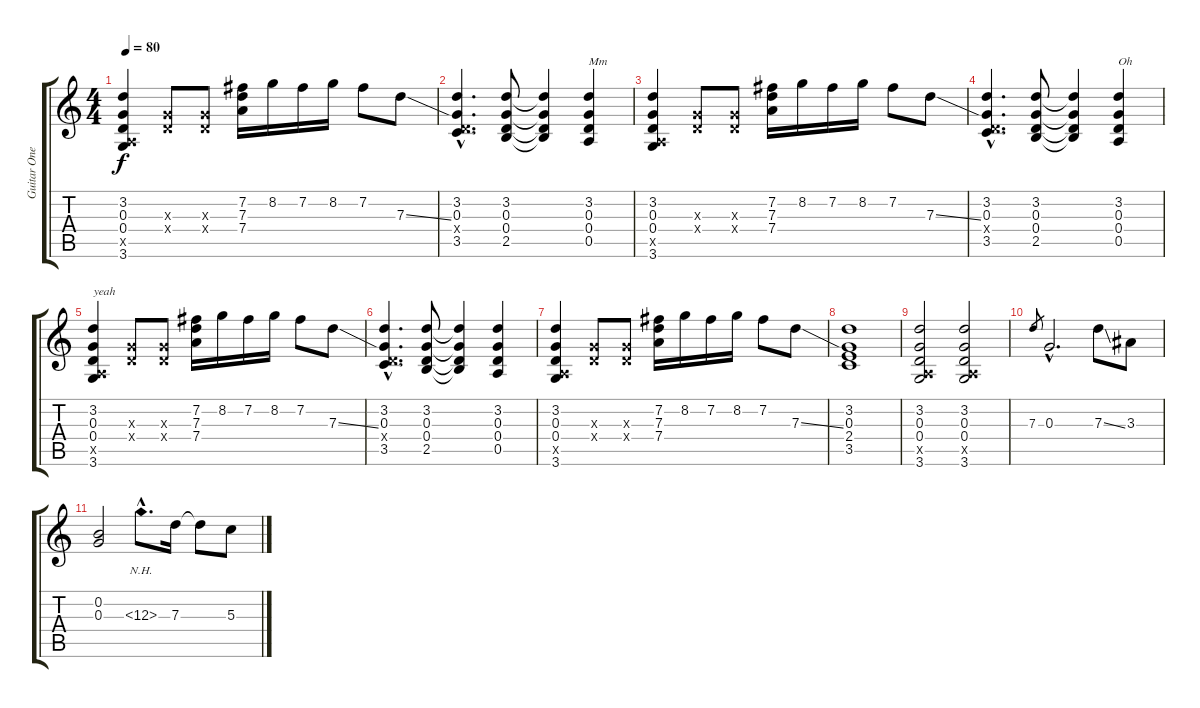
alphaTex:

\track ("Guitar One" "Guitar One") {instrument electricguitarclean}
\staff {score tabs}
\tuning (E4 B3 G3 D3 A2 E2) {hide}
\ts (4 4)
\tempo 80
\clef g2
\ks c
(3.2 0.3 0.4 0.5{x} 3.6).4{dy f} (0.3{x} 0.4{x}).8 (0.3{x} 0.4{x}).8 (7.2 7.3 7.4).16 8.2.16 7.2.16 8.2.16 7.2.8 7.3{ss}.8 |
(3.2{hac} 0.3{hac} 0.4{hac x} 3.5{hac}).4{d} (3.2 0.3 0.4 2.5).8 (3.2{t} 0.3{t} 0.4{t} 2.5{t}).4 (3.2 0.3 0.4 0.5).4{txt "Mm"} |
(3.2 0.3 0.4 0.5{x} 3.6).4 (0.3{x} 0.4{x}).8 (0.3{x} 0.4{x}).8 (7.2 7.3 7.4).16 8.2.16 7.2.16 8.2.16 7.2.8 7.3{ss}.8 |
(3.2{hac} 0.3{hac} 0.4{hac x} 3.5{hac}).4{d} (3.2 0.3 0.4 2.5).8 (3.2{t} 0.3{t} 0.4{t} 2.5{t}).4 (3.2 0.3 0.4 0.5).4{txt "Oh"} |
(3.2 0.3 0.4 0.5{x} 3.6).4{txt "yeah"} (0.3{x} 0.4{x}).8 (0.3{x} 0.4{x}).8 (7.2 7.3 7.4).16 8.2.16 7.2.16 8.2.16 7.2.8 7.3{ss}.8 |
(3.2{hac} 0.3{hac} 0.4{hac x} 3.5{hac}).4{d} (3.2 0.3 0.4 2.5).8 (3.2{t} 0.3{t} 0.4{t} 2.5{t}).4 (3.2 0.3 0.4 0.5).4 |
(3.2 0.3 0.4 0.5{x} 3.6).4 (0.3{x} 0.4{x}).8 (0.3{x} 0.4{x}).8 (7.2 7.3 7.4).16 8.2.16 7.2.16 8.2.16 7.2.8 7.3{ss}.8 |
(3.2 0.3 2.4 3.5).1 |
(3.2 0.3 0.4 0.5{x} 3.6).2 (3.2 0.3 0.4 0.5{x} 3.6).2 |
7.3.8{gr} 0.3{hac}.2{d} 7.3{ss}.8 3.3.8 |
(0.2 0.3).2 12.3{nh hac}.8{d} 7.3.16 7.3{t}.8 5.3.8
